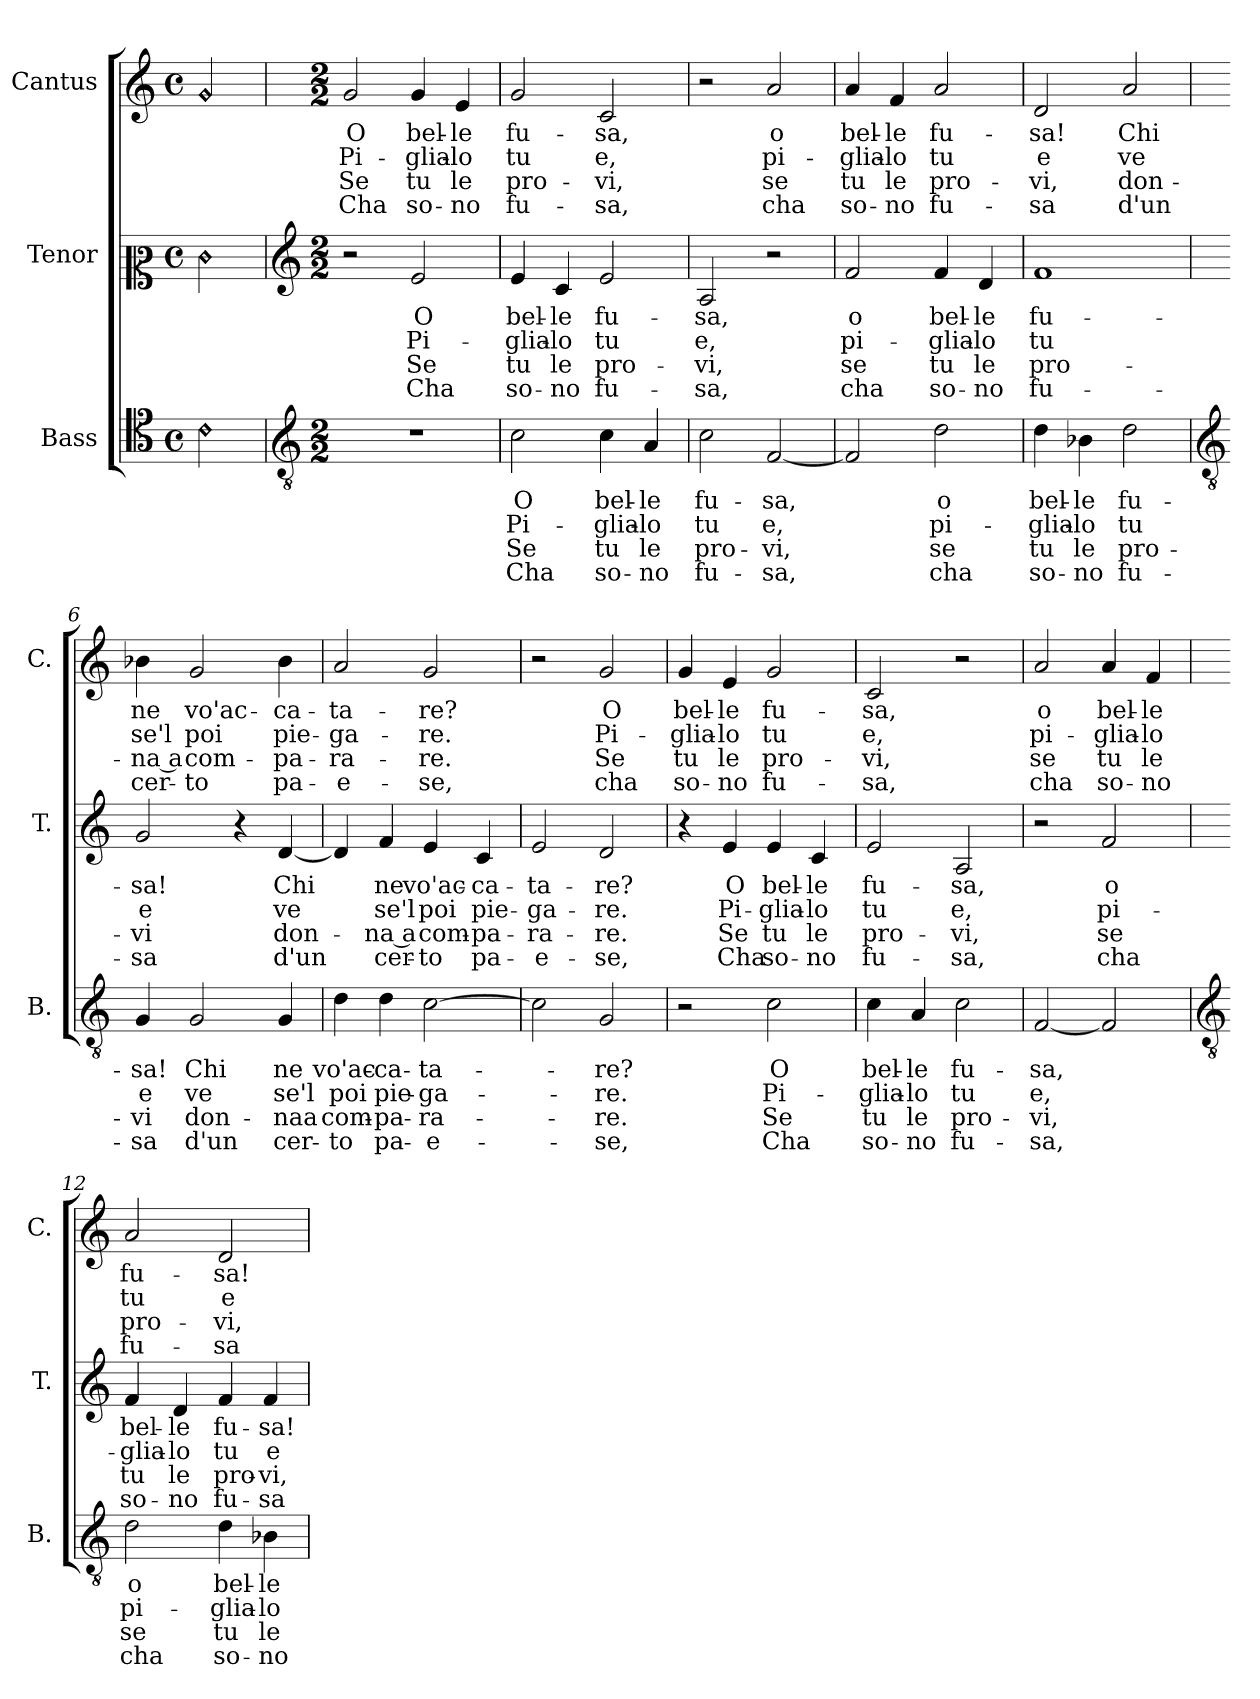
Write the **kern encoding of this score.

**kern	**text	**text	**text	**text	**kern	**text	**text	**text	**text	**kern	**text	**text	**text	**text
*part3	*part3	*part3	*part3	*part3	*part2	*part2	*part2	*part2	*part2	*part1	*part1	*part1	*part1	*part1
*staff3	*staff3	*staff3	*staff3	*staff3	*staff2	*staff2	*staff2	*staff2	*staff2	*staff1	*staff1	*staff1	*staff1	*staff1
*I"Bass	*	*	*	*	*I"Tenor	*	*	*	*	*I"Cantus	*	*	*	*
*I'B.	*	*	*	*	*I'T.	*	*	*	*	*I'C.	*	*	*	*
*clefC4	*	*	*	*	*clefC2	*	*	*	*	*clefG2	*	*	*	*
*k[]	*	*	*	*	*k[]	*	*	*	*	*k[]	*	*	*	*
*C:	*	*	*	*	*C:	*	*	*	*	*C:	*	*	*	*
*M4/4	*	*	*	*	*M4/4	*	*	*	*	*M4/4	*	*	*	*
*met(c)	*	*	*	*	*met(c)	*	*	*	*	*met(c)	*	*	*	*
=	=	=	=	=	=	=	=	=	=	=	=	=	=	=
!LO:N:head=diamond	!	!	!	!	!LO:N:head=diamond	!	!	!	!	!LO:N:head=diamond	!	!	!	!
2c	.	.	.	.	2e	.	.	.	.	2g	.	.	.	.
!!LO:LB:g=z
=1	=1	=1	=1	=1	=1	=1	=1	=1	=1	=1	=1	=1	=1	=1
*clefGv2	*	*	*	*	*clefG2	*	*	*	*	*	*	*	*	*
*M2/2	*	*	*	*	*M2/2	*	*	*	*	*M2/2	*	*	*	*
!	!	!	!	!	!	!	!	!	!	!	!LO:LY:b	!LO:LY:b	!LO:LY:b	!LO:LY:b
1r	.	.	.	.	2r	.	.	.	.	2g	O	Pi-	-Se	Cha
!	!	!	!	!	!	!LO:LY:b	!LO:LY:b	!LO:LY:b	!LO:LY:b	!	!LO:LY:b	!LO:LY:b	!LO:LY:b	!LO:LY:b
.	.	.	.	.	2e	O	Pi-	-Se	Cha	4g	bel-	-glia-	-tu	so-
!	!	!	!	!	!	!	!	!	!	!	!LO:LY:b	!LO:LY:b	!LO:LY:b	!LO:LY:b
.	.	.	.	.	.	.	.	.	.	4e	-le	lo	le	no
=2	=2	=2	=2	=2	=2	=2	=2	=2	=2	=2	=2	=2	=2	=2
!	!LO:LY:b	!LO:LY:b	!LO:LY:b	!LO:LY:b	!	!LO:LY:b	!LO:LY:b	!LO:LY:b	!LO:LY:b	!	!LO:LY:b	!LO:LY:b	!LO:LY:b	!LO:LY:b
2c	O	Pi-	-Se	Cha	4e	bel-	-glia-	-tu	so-	2g	fu-	-tu	pro-	-fu-
!	!	!	!	!	!	!LO:LY:b	!LO:LY:b	!LO:LY:b	!LO:LY:b	!	!	!	!	!
.	.	.	.	.	4c	-le	lo	le	no	.	.	.	.	.
!	!LO:LY:b	!LO:LY:b	!LO:LY:b	!LO:LY:b	!	!LO:LY:b	!LO:LY:b	!LO:LY:b	!LO:LY:b	!	!LO:LY:b	!LO:LY:b	!LO:LY:b	!LO:LY:b
4c	bel-	-glia-	-tu	so-	2e	fu-	-tu	pro-	-fu-	2c	-sa,	e,	vi,	sa,
!	!LO:LY:b	!LO:LY:b	!LO:LY:b	!LO:LY:b	!	!	!	!	!	!	!	!	!	!
4A	-le	lo	le	no	.	.	.	.	.	.	.	.	.	.
=3	=3	=3	=3	=3	=3	=3	=3	=3	=3	=3	=3	=3	=3	=3
!	!LO:LY:b	!LO:LY:b	!LO:LY:b	!LO:LY:b	!	!LO:LY:b	!LO:LY:b	!LO:LY:b	!LO:LY:b	!	!	!	!	!
2c	fu-	-tu	pro-	-fu-	2A	-sa,	e,	vi,	sa,	2r	.	.	.	.
!	!LO:LY:b	!LO:LY:b	!LO:LY:b	!LO:LY:b	!	!	!	!	!	!	!LO:LY:b	!LO:LY:b	!LO:LY:b	!LO:LY:b
[2F	-sa,	e,	vi,	sa,	2r	.	.	.	.	2a	o	pi-	-se	cha
=4	=4	=4	=4	=4	=4	=4	=4	=4	=4	=4	=4	=4	=4	=4
!	!	!	!	!	!	!LO:LY:b	!LO:LY:b	!LO:LY:b	!LO:LY:b	!	!LO:LY:b	!LO:LY:b	!LO:LY:b	!LO:LY:b
2F]	.	.	.	.	2f	o	pi-	-se	cha	4a	bel-	-glia-	-tu	so-
!	!	!	!	!	!	!	!	!	!	!	!LO:LY:b	!LO:LY:b	!LO:LY:b	!LO:LY:b
.	.	.	.	.	.	.	.	.	.	4f	-le	lo	le	no
!	!LO:LY:b	!LO:LY:b	!LO:LY:b	!LO:LY:b	!	!LO:LY:b	!LO:LY:b	!LO:LY:b	!LO:LY:b	!	!LO:LY:b	!LO:LY:b	!LO:LY:b	!LO:LY:b
2d	o	pi-	-se	cha	4f	bel-	-glia-	-tu	so-	2a	fu-	-tu	pro-	-fu-
!	!	!	!	!	!	!LO:LY:b	!LO:LY:b	!LO:LY:b	!LO:LY:b	!	!	!	!	!
.	.	.	.	.	4d	-le	lo	le	no	.	.	.	.	.
=5	=5	=5	=5	=5	=5	=5	=5	=5	=5	=5	=5	=5	=5	=5
!	!LO:LY:b	!LO:LY:b	!LO:LY:b	!LO:LY:b	!	!LO:LY:b	!LO:LY:b	!LO:LY:b	!LO:LY:b	!	!LO:LY:b	!LO:LY:b	!LO:LY:b	!LO:LY:b
4d	bel-	-glia-	-tu	so-	1f	fu-	-tu	pro-	-fu-	2d	-sa!	e	vi,	sa
!	!LO:LY:b	!LO:LY:b	!LO:LY:b	!LO:LY:b	!	!	!	!	!	!	!	!	!	!
4B-	-le	lo	le	no	.	.	.	.	.	.	.	.	.	.
!	!LO:LY:b	!LO:LY:b	!LO:LY:b	!LO:LY:b	!	!	!	!	!	!	!LO:LY:b	!LO:LY:b	!LO:LY:b	!LO:LY:b
2d	fu-	-tu	pro-	-fu-	.	.	.	.	.	2a	Chi	ve	don-	-d'un
!!LO:LB:g=z
=6	=6	=6	=6	=6	=6	=6	=6	=6	=6	=6	=6	=6	=6	=6
*clefGv2	*	*	*	*	*	*	*	*	*	*	*	*	*	*
!	!LO:LY:b	!LO:LY:b	!LO:LY:b	!LO:LY:b	!	!LO:LY:b	!LO:LY:b	!LO:LY:b	!LO:LY:b	!	!LO:LY:b	!LO:LY:b	!LO:LY:b	!LO:LY:b
4G	-sa!	e	vi	sa	2g	-sa!	e	vi	sa	4b-X	ne	se'l	na a	cer-
!	!LO:LY:b	!LO:LY:b	!LO:LY:b	!LO:LY:b	!	!	!	!	!	!	!LO:LY:b	!LO:LY:b	!LO:LY:b	!LO:LY:b
2G	Chi	ve	don-	-d'un	.	.	.	.	.	2g	-vo'ac-	-poi	com-	-to
.	.	.	.	.	4r	.	.	.	.	.	.	.	.	.
!	!LO:LY:b	!LO:LY:b	!LO:LY:b	!LO:LY:b	!	!LO:LY:b	!LO:LY:b	!LO:LY:b	!LO:LY:b	!	!LO:LY:b	!LO:LY:b	!LO:LY:b	!LO:LY:b
4G	ne	se'l	naa	cer-	[4d	Chi	ve	don-	-d'un	4b-	ca-	-pie-	-pa-	-pa-
=7	=7	=7	=7	=7	=7	=7	=7	=7	=7	=7	=7	=7	=7	=7
!	!LO:LY:b	!LO:LY:b	!LO:LY:b	!LO:LY:b	!	!	!	!	!	!	!LO:LY:b	!LO:LY:b	!LO:LY:b	!LO:LY:b
4d	-vo'ac-	-poi	com-	-to	4d]	.	.	.	.	2a	-ta-	-ga-	-ra-	-e-
!	!LO:LY:b	!LO:LY:b	!LO:LY:b	!LO:LY:b	!	!LO:LY:b	!LO:LY:b	!LO:LY:b	!LO:LY:b	!	!	!	!	!
4d	ca-	-pie-	-pa-	-pa-	4f	ne	se'l	na a	cer-	.	.	.	.	.
!	!LO:LY:b	!LO:LY:b	!LO:LY:b	!LO:LY:b	!	!LO:LY:b	!LO:LY:b	!LO:LY:b	!LO:LY:b	!	!LO:LY:b	!LO:LY:b	!LO:LY:b	!LO:LY:b
[2c	-ta-	-ga-	-ra-	-e-	4e	-vo'ac-	-poi	com-	-to	2g	-re?	re.	re.	se,
!	!	!	!	!	!	!LO:LY:b	!LO:LY:b	!LO:LY:b	!LO:LY:b	!	!	!	!	!
.	.	.	.	.	4c	ca-	-pie-	-pa-	-pa-	.	.	.	.	.
=8	=8	=8	=8	=8	=8	=8	=8	=8	=8	=8	=8	=8	=8	=8
!	!	!	!	!	!	!LO:LY:b	!LO:LY:b	!LO:LY:b	!LO:LY:b	!	!	!	!	!
2c]	.	.	.	.	2e	-ta-	-ga-	-ra-	-e-	2r	.	.	.	.
!	!LO:LY:b	!LO:LY:b	!LO:LY:b	!LO:LY:b	!	!LO:LY:b	!LO:LY:b	!LO:LY:b	!LO:LY:b	!	!LO:LY:b	!LO:LY:b	!LO:LY:b	!LO:LY:b
2G	-re?	re.	re.	se,	2d	-re?	re.	re.	se,	2g	O	Pi-	-Se	cha
=9	=9	=9	=9	=9	=9	=9	=9	=9	=9	=9	=9	=9	=9	=9
!	!	!	!	!	!	!	!	!	!	!	!LO:LY:b	!LO:LY:b	!LO:LY:b	!LO:LY:b
2r	.	.	.	.	4r	.	.	.	.	4g	bel-	-glia-	-tu	so-
!	!	!	!	!	!	!LO:LY:b	!LO:LY:b	!LO:LY:b	!LO:LY:b	!	!LO:LY:b	!LO:LY:b	!LO:LY:b	!LO:LY:b
.	.	.	.	.	4e	O	Pi-	-Se	Cha	4e	-le	lo	le	no
!	!LO:LY:b	!LO:LY:b	!LO:LY:b	!LO:LY:b	!	!LO:LY:b	!LO:LY:b	!LO:LY:b	!LO:LY:b	!	!LO:LY:b	!LO:LY:b	!LO:LY:b	!LO:LY:b
2c	O	Pi-	-Se	Cha	4e	bel-	-glia-	-tu	so-	2g	fu-	-tu	pro-	-fu-
!	!	!	!	!	!	!LO:LY:b	!LO:LY:b	!LO:LY:b	!LO:LY:b	!	!	!	!	!
.	.	.	.	.	4c	-le	lo	le	no	.	.	.	.	.
=10	=10	=10	=10	=10	=10	=10	=10	=10	=10	=10	=10	=10	=10	=10
!	!LO:LY:b	!LO:LY:b	!LO:LY:b	!LO:LY:b	!	!LO:LY:b	!LO:LY:b	!LO:LY:b	!LO:LY:b	!	!LO:LY:b	!LO:LY:b	!LO:LY:b	!LO:LY:b
4c	bel-	-glia-	-tu	so-	2e	fu-	-tu	pro-	-fu-	2c	-sa,	e,	vi,	sa,
!	!LO:LY:b	!LO:LY:b	!LO:LY:b	!LO:LY:b	!	!	!	!	!	!	!	!	!	!
4A	-le	lo	le	no	.	.	.	.	.	.	.	.	.	.
!	!LO:LY:b	!LO:LY:b	!LO:LY:b	!LO:LY:b	!	!LO:LY:b	!LO:LY:b	!LO:LY:b	!LO:LY:b	!	!	!	!	!
2c	fu-	-tu	pro-	-fu-	2A	-sa,	e,	vi,	sa,	2r	.	.	.	.
=11	=11	=11	=11	=11	=11	=11	=11	=11	=11	=11	=11	=11	=11	=11
!	!LO:LY:b	!LO:LY:b	!LO:LY:b	!LO:LY:b	!	!	!	!	!	!	!LO:LY:b	!LO:LY:b	!LO:LY:b	!LO:LY:b
[2F	-sa,	e,	vi,	sa,	2r	.	.	.	.	2a	o	pi-	-se	cha
!	!	!	!	!	!	!LO:LY:b	!LO:LY:b	!LO:LY:b	!LO:LY:b	!	!LO:LY:b	!LO:LY:b	!LO:LY:b	!LO:LY:b
2F]	.	.	.	.	2f	o	pi-	-se	cha	4a	bel-	-glia-	-tu	so-
!	!	!	!	!	!	!	!	!	!	!	!LO:LY:b	!LO:LY:b	!LO:LY:b	!LO:LY:b
.	.	.	.	.	.	.	.	.	.	4f	-le	lo	le	no
!!LO:LB:g=z
=12	=12	=12	=12	=12	=12	=12	=12	=12	=12	=12	=12	=12	=12	=12
*clefGv2	*	*	*	*	*	*	*	*	*	*	*	*	*	*
!	!LO:LY:b	!LO:LY:b	!LO:LY:b	!LO:LY:b	!	!LO:LY:b	!LO:LY:b	!LO:LY:b	!LO:LY:b	!	!LO:LY:b	!LO:LY:b	!LO:LY:b	!LO:LY:b
2d	o	pi-	-se	cha	4f	bel-	-glia-	-tu	so-	2a	fu-	-tu	pro-	-fu-
!	!	!	!	!	!	!LO:LY:b	!LO:LY:b	!LO:LY:b	!LO:LY:b	!	!	!	!	!
.	.	.	.	.	4d	-le	lo	le	no	.	.	.	.	.
!	!LO:LY:b	!LO:LY:b	!LO:LY:b	!LO:LY:b	!	!LO:LY:b	!LO:LY:b	!LO:LY:b	!LO:LY:b	!	!LO:LY:b	!LO:LY:b	!LO:LY:b	!LO:LY:b
4d	bel-	-glia-	-tu	so-	4f	fu-	-tu	pro-	-fu-	2d	-sa!	e	vi,	sa
!	!LO:LY:b	!LO:LY:b	!LO:LY:b	!LO:LY:b	!	!LO:LY:b	!LO:LY:b	!LO:LY:b	!LO:LY:b	!	!	!	!	!
4B-	-le	lo	le	no	4f	-sa!	e	vi,	sa	.	.	.	.	.
=	=	=	=	=	=	=	=	=	=	=	=	=	=	=
*-	*-	*-	*-	*-	*-	*-	*-	*-	*-	*-	*-	*-	*-	*-
